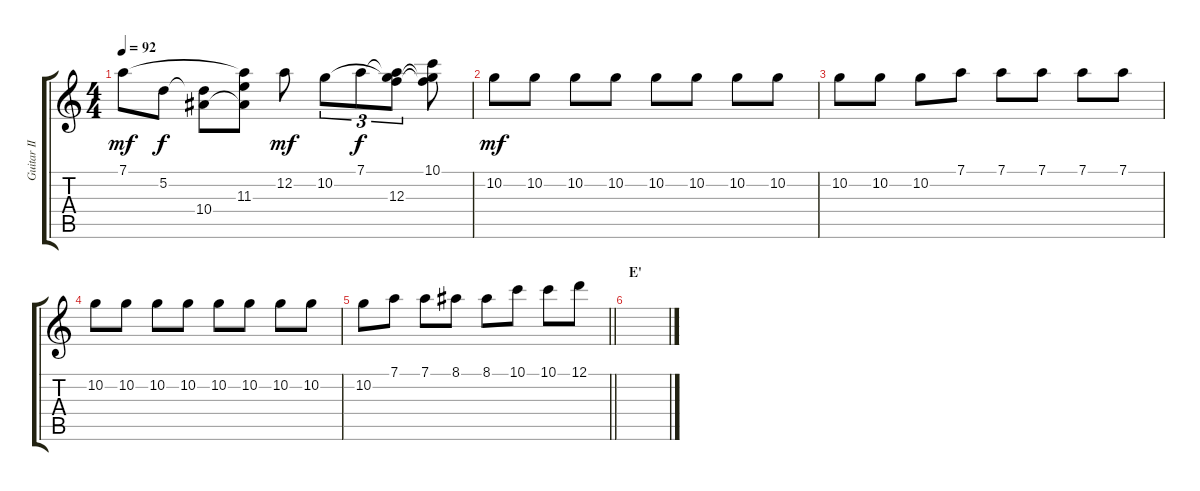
\track ("Guitar II" "Guitar II") {instrument overdrivenguitar}
\staff {score tabs}
\tuning (D4 A3 F3 C3 G2 C2) {hide}
\ts (4 4)
\tempo 92
\clef g2
\ks c
7.1.8{dy mf} 5.2.8{dy f} (5.2{t} 10.4).8 (7.1{t} 11.3 10.4{t}).8 12.2.8{dy mf} 10.2.8{tu (3 2)} 7.1.8{tu (3 2) dy f} (7.1{t} 10.2{t} 12.3).8{tu (3 2)} (10.1 10.2{t} 12.3{t}).8 |
10.2.8{dy mf} 10.2.8 10.2.8 10.2.8 10.2.8 10.2.8 10.2.8 10.2.8 |
10.2.8 10.2.8 10.2.8 7.1.8 7.1.8 7.1.8 7.1.8 7.1.8 |
10.2.8 10.2.8 10.2.8 10.2.8 10.2.8 10.2.8 10.2.8 10.2.8 |
\barLineRight lightlight
10.2.8 7.1.8 7.1.8 8.1.8 8.1.8 10.1.8 10.1.8 12.1.8 |
\section ("" "E'")
